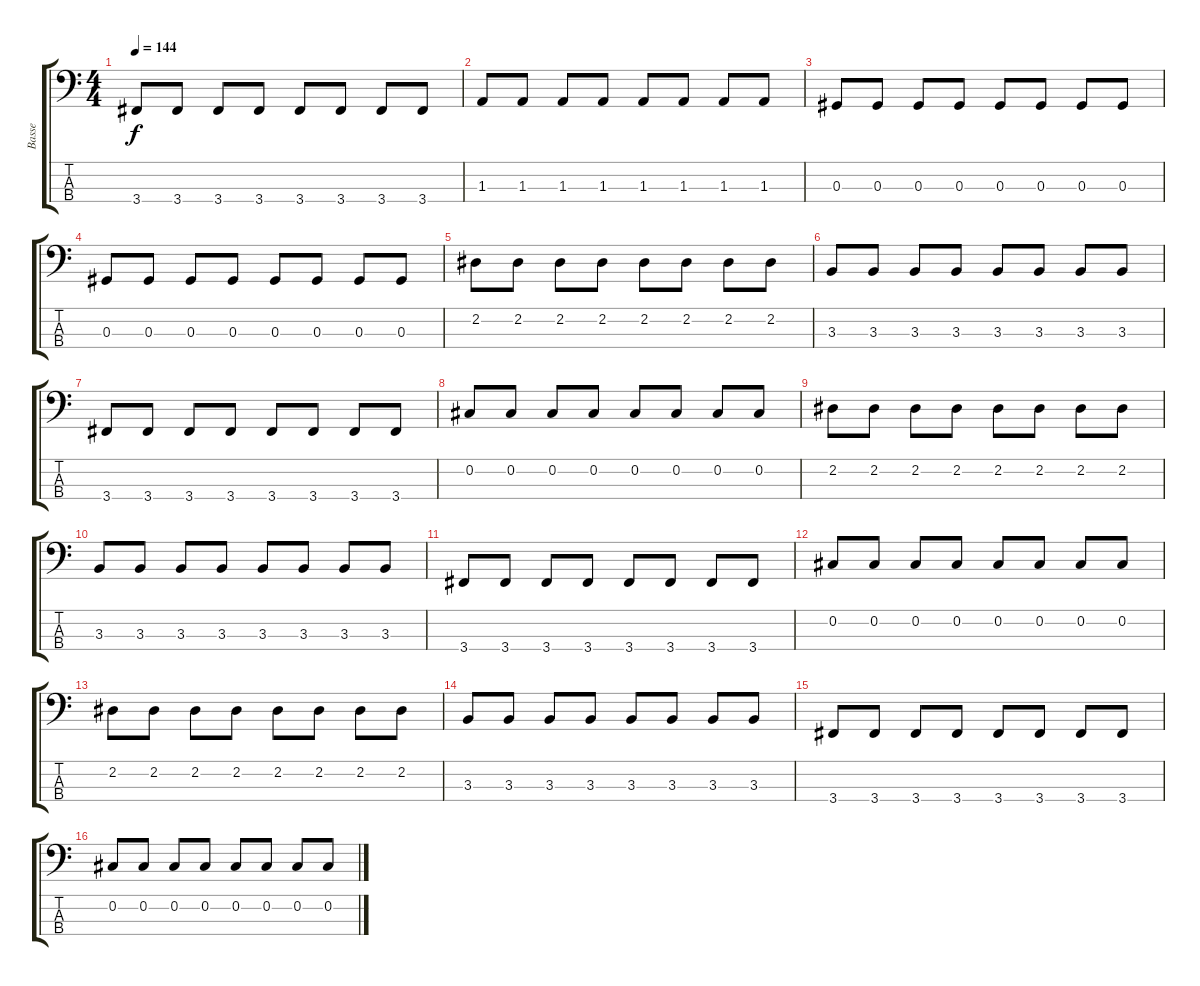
\track ("Basse" "Basse") {instrument electricbassfinger}
\staff {score tabs}
\tuning (Gb2 Db2 Ab1 Eb1) {hide}
\ts (4 4)
\tempo 144
\clef f4
\ks c
3.4.8{dy f} 3.4.8 3.4.8 3.4.8 3.4.8 3.4.8 3.4.8 3.4.8 |
1.3.8 1.3.8 1.3.8 1.3.8 1.3.8 1.3.8 1.3.8 1.3.8 |
0.3.8 0.3.8 0.3.8 0.3.8 0.3.8 0.3.8 0.3.8 0.3.8 |
0.3.8 0.3.8 0.3.8 0.3.8 0.3.8 0.3.8 0.3.8 0.3.8 |
2.2.8 2.2.8 2.2.8 2.2.8 2.2.8 2.2.8 2.2.8 2.2.8 |
3.3.8 3.3.8 3.3.8 3.3.8 3.3.8 3.3.8 3.3.8 3.3.8 |
3.4.8 3.4.8 3.4.8 3.4.8 3.4.8 3.4.8 3.4.8 3.4.8 |
0.2.8 0.2.8 0.2.8 0.2.8 0.2.8 0.2.8 0.2.8 0.2.8 |
2.2.8 2.2.8 2.2.8 2.2.8 2.2.8 2.2.8 2.2.8 2.2.8 |
3.3.8 3.3.8 3.3.8 3.3.8 3.3.8 3.3.8 3.3.8 3.3.8 |
3.4.8 3.4.8 3.4.8 3.4.8 3.4.8 3.4.8 3.4.8 3.4.8 |
0.2.8 0.2.8 0.2.8 0.2.8 0.2.8 0.2.8 0.2.8 0.2.8 |
2.2.8 2.2.8 2.2.8 2.2.8 2.2.8 2.2.8 2.2.8 2.2.8 |
3.3.8 3.3.8 3.3.8 3.3.8 3.3.8 3.3.8 3.3.8 3.3.8 |
3.4.8 3.4.8 3.4.8 3.4.8 3.4.8 3.4.8 3.4.8 3.4.8 |
0.2.8 0.2.8 0.2.8 0.2.8 0.2.8 0.2.8 0.2.8 0.2.8
